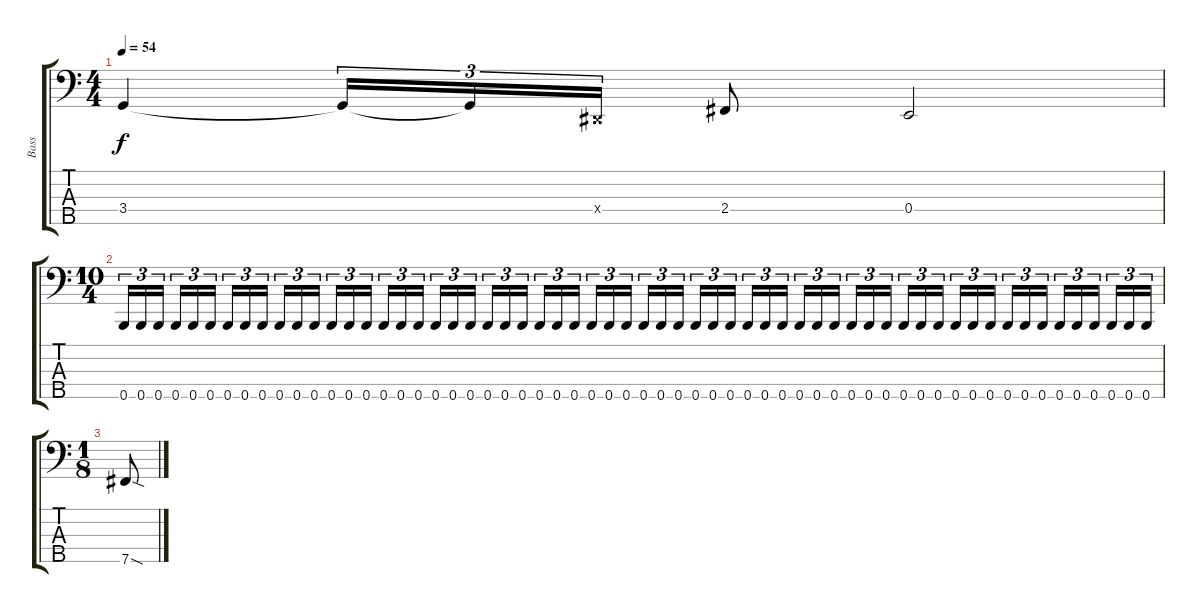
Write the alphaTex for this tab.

\track ("Bass" "Bass") {instrument electricbassfinger}
\staff {score tabs}
\tuning (G2 D2 A1 E1 B0) {hide}
\ts (4 4)
\tempo 54
\clef f4
\ks c
3.4.4{dy f} 3.4{t}.16{tu (3 2)} 3.4{t}.16{tu (3 2)} -1.4{x}.16{tu (3 2)} 2.4.8 0.4.2 |
\ts (10 4)
0.5.16{tu (3 2)} 0.5.16{tu (3 2)} 0.5.16{tu (3 2) beam splitsecondary} 0.5.16{tu (3 2)} 0.5.16{tu (3 2)} 0.5.16{tu (3 2)} 0.5.16{tu (3 2)} 0.5.16{tu (3 2)} 0.5.16{tu (3 2) beam splitsecondary} 0.5.16{tu (3 2)} 0.5.16{tu (3 2)} 0.5.16{tu (3 2)} 0.5.16{tu (3 2)} 0.5.16{tu (3 2)} 0.5.16{tu (3 2) beam splitsecondary} 0.5.16{tu (3 2)} 0.5.16{tu (3 2)} 0.5.16{tu (3 2)} 0.5.16{tu (3 2)} 0.5.16{tu (3 2)} 0.5.16{tu (3 2) beam splitsecondary} 0.5.16{tu (3 2)} 0.5.16{tu (3 2)} 0.5.16{tu (3 2)} 0.5.16{tu (3 2)} 0.5.16{tu (3 2)} 0.5.16{tu (3 2) beam splitsecondary} 0.5.16{tu (3 2)} 0.5.16{tu (3 2)} 0.5.16{tu (3 2)} 0.5.16{tu (3 2)} 0.5.16{tu (3 2)} 0.5.16{tu (3 2) beam splitsecondary} 0.5.16{tu (3 2)} 0.5.16{tu (3 2)} 0.5.16{tu (3 2)} 0.5.16{tu (3 2)} 0.5.16{tu (3 2)} 0.5.16{tu (3 2) beam splitsecondary} 0.5.16{tu (3 2)} 0.5.16{tu (3 2)} 0.5.16{tu (3 2)} 0.5.16{tu (3 2)} 0.5.16{tu (3 2)} 0.5.16{tu (3 2) beam splitsecondary} 0.5.16{tu (3 2)} 0.5.16{tu (3 2)} 0.5.16{tu (3 2)} 0.5.16{tu (3 2)} 0.5.16{tu (3 2)} 0.5.16{tu (3 2) beam splitsecondary} 0.5.16{tu (3 2)} 0.5.16{tu (3 2)} 0.5.16{tu (3 2)} 0.5.16{tu (3 2)} 0.5.16{tu (3 2)} 0.5.16{tu (3 2) beam splitsecondary} 0.5.16{tu (3 2)} 0.5.16{tu (3 2)} 0.5.16{tu (3 2)} |
\ts (1 8)
7.5{sod}.8
